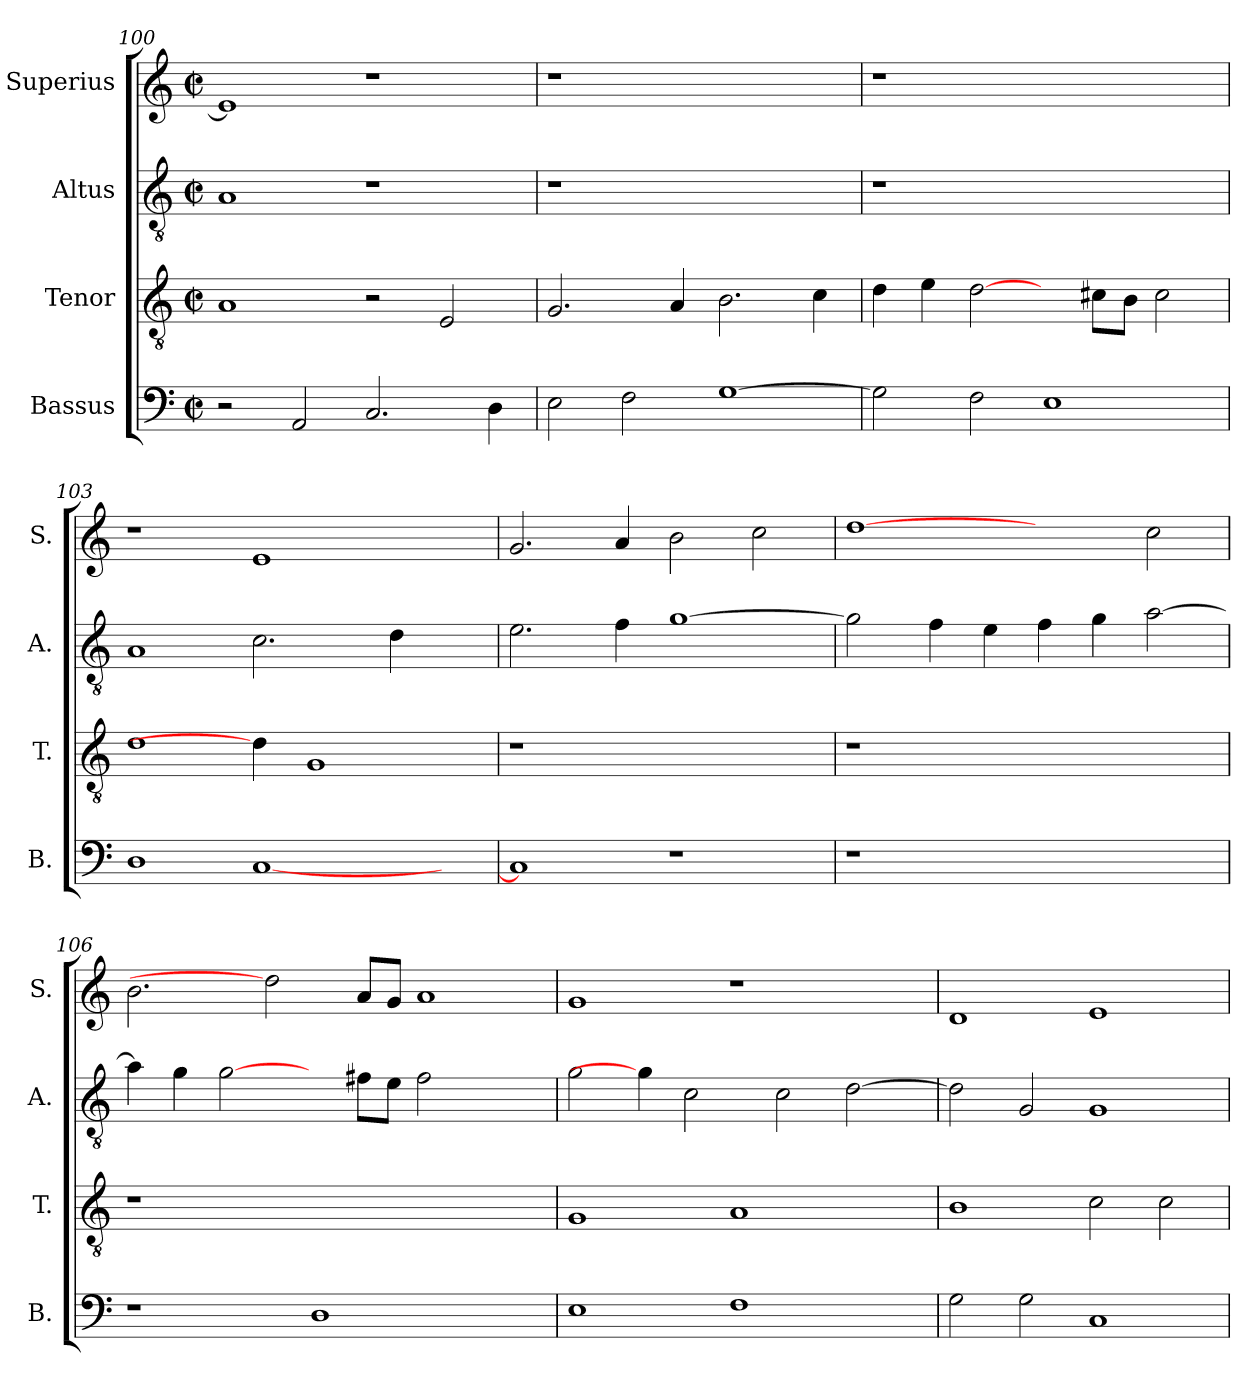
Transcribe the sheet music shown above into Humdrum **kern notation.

**kern	**kern	**kern	**kern
*part4	*part3	*part2	*part1
*staff4	*staff3	*staff2	*staff1
*I"Bassus	*I"Tenor	*I"Altus	*I"Superius
*I'B.	*I'T.	*I'A.	*I'S.
*clefF4	*clefGv2	*clefGv2	*clefG2
*	*ITrd7c12	*ITrd7c12	*
*k[]	*k[]	*k[]	*k[]
*C:	*C:	*C:	*C:
*M2/2	*M2/2	*M2/2	*M2/2
*met(c|)	*met(c|)	*met(c|)	*met(c|)
=100	=100	=100	=100
2r	1AAi	1AAi	1ei]
2AAi/	.	.	.
2.Ci/	2r	1r	1r
.	2EEi/	.	.
4Di\	.	.	.
!!LO:PB:g=z
=101	=101	=101	=101
!	!	!LO:N:vis=1	!LO:N:vis=1
2Ei\	2.GGi/	1r	1r
2Fi\	.	.	.
.	4AAi/	.	.
[>1Gi	2.BBi\	1ryy	1ryy
.	4Ci\	.	.
=102	=102	=102	=102
!	!	!LO:N:vis=1	!LO:N:vis=1
2Gi\]	4Di\	1r	1r
.	4Ei\	.	.
2Fi\	[2Di\	.	.
1Ei	4ryy	1ryy	1ryy
.	8C#Xi\L	.	.
.	8BBi\J	.	.
.	2C#i\	.	.
=103	=103	=103	=103
1Di	1Di	1AAi	1r
[<1Ci	4Di\]	2.Ci\	1ei
.	1GGi	.	.
.	.	4Di\	.
4ryy	.	4ryy	4ryy
=104	=104	=104	=104
!	!LO:N:vis=1	!	!
1Ci]	1r	2.Ei\	2.gi/
.	.	4Fi\	4ai/
1r	1ryy	[>1Gi	2bi\
.	.	.	2cci\
=105	=105	=105	=105
!LO:N:vis=1	!LO:N:vis=1	!	!
1r	1r	2Gi\]	[1ddi
.	.	4Fi\	.
.	.	4Ei\	.
1ryy	1ryy	4Fi\	2ryy
.	.	4Gi\	.
.	.	[>2Ai\	2cci\
!!LO:LB:g=z
=106	=106	=106	=106
!	!LO:N:vis=1	!	!
1r	1r	4Ai\]	2.bi\
.	.	4Gi\	.
.	.	[2Gi\	.
.	.	.	2ddi]
1Di	1.ryy	4ryy	.
.	.	8F#Xi\L	8ai/L
.	.	8Ei\J	8gi/J
.	.	2F#i\	1ai
2ryy	.	2ryy	.
=107	=107	=107	=107
1Ei	1GGi	2Gi\	1gi
.	.	4Gi\]	.
.	.	2Ci\	.
1Fi	1AAi	.	1r
.	.	2Ci\	.
.	.	[>2Di\	.
4ryy	4ryy	.	4ryy
=108	=108	=108	=108
2Gi\	1BBi	2Di\]	1di
2Gi\	.	2GGi/	.
1Ci	2Ci\	1GGi	1ei
.	2Ci\	.	.
=	=	=	=
*-	*-	*-	*-
